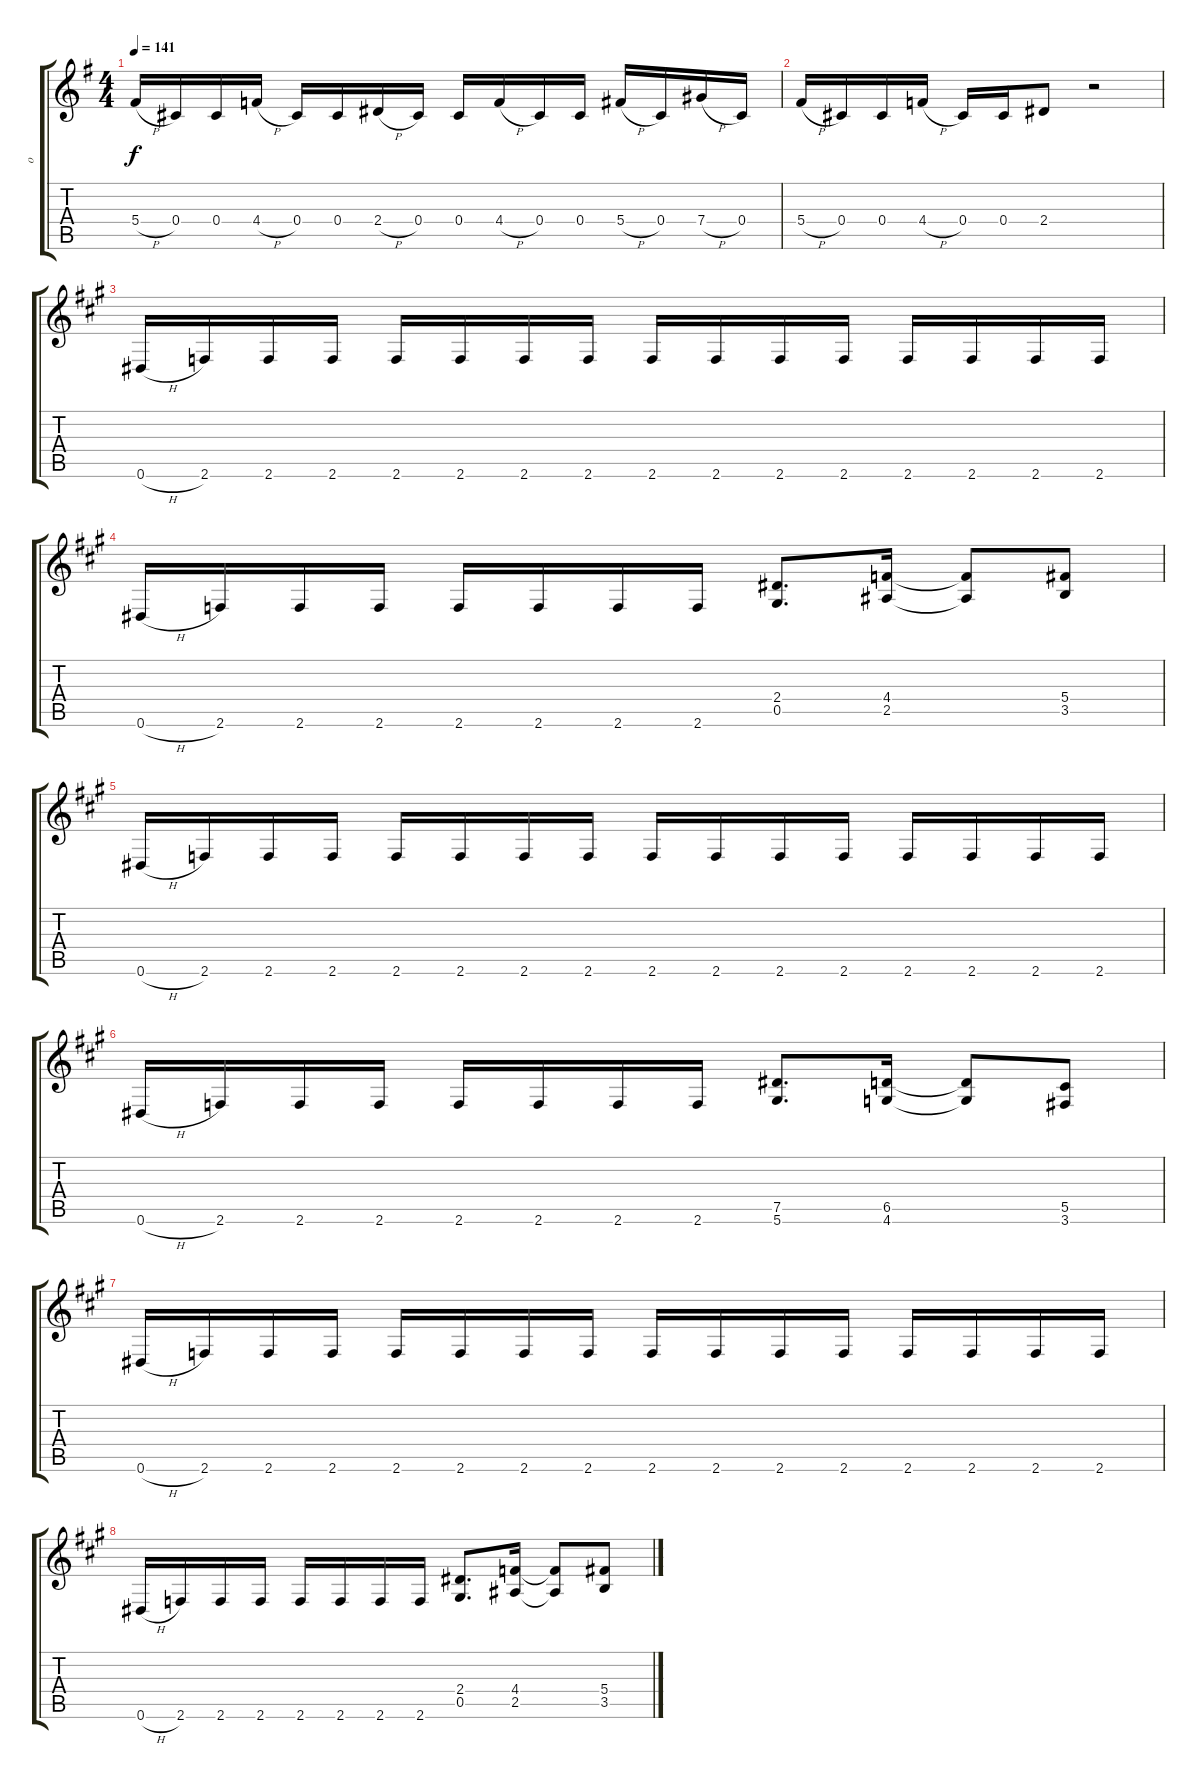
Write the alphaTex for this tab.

\track ("o" "o") {instrument overdrivenguitar}
\staff {score tabs}
\tuning (Eb4 Bb3 Gb3 Db3 Ab2 Eb2) {hide}
\ts (4 4)
\tempo 141
\clef g2
\ks g
5.4{h}.16{dy f} 0.4.16 0.4.16 4.4{h}.16 0.4.16 0.4.16 2.4{h}.16 0.4.16 0.4.16 4.4{h}.16 0.4.16 0.4.16 5.4{h}.16 0.4.16 7.4{h}.16 0.4.16 |
5.4{h}.16 0.4.16 0.4.16 4.4{h}.16 0.4.16 0.4.16 2.4.8 r.2 |
\ks a
0.6{h}.16 2.6.16 2.6.16 2.6.16 2.6.16 2.6.16 2.6.16 2.6.16 2.6.16 2.6.16 2.6.16 2.6.16 2.6.16 2.6.16 2.6.16 2.6.16 |
0.6{h}.16 2.6.16 2.6.16 2.6.16 2.6.16 2.6.16 2.6.16 2.6.16 (2.4 0.5).8{d} (4.4 2.5).16 (4.4{t} 2.5{t}).8 (5.4 3.5).8 |
0.6{h}.16 2.6.16 2.6.16 2.6.16 2.6.16 2.6.16 2.6.16 2.6.16 2.6.16 2.6.16 2.6.16 2.6.16 2.6.16 2.6.16 2.6.16 2.6.16 |
0.6{h}.16 2.6.16 2.6.16 2.6.16 2.6.16 2.6.16 2.6.16 2.6.16 (7.5 5.6).8{d} (6.5 4.6).16 (6.5{t} 4.6{t}).8 (5.5 3.6).8 |
0.6{h}.16 2.6.16 2.6.16 2.6.16 2.6.16 2.6.16 2.6.16 2.6.16 2.6.16 2.6.16 2.6.16 2.6.16 2.6.16 2.6.16 2.6.16 2.6.16 |
0.6{h}.16 2.6.16 2.6.16 2.6.16 2.6.16 2.6.16 2.6.16 2.6.16 (2.4 0.5).8{d} (4.4 2.5).16 (4.4{t} 2.5{t}).8 (5.4 3.5).8
